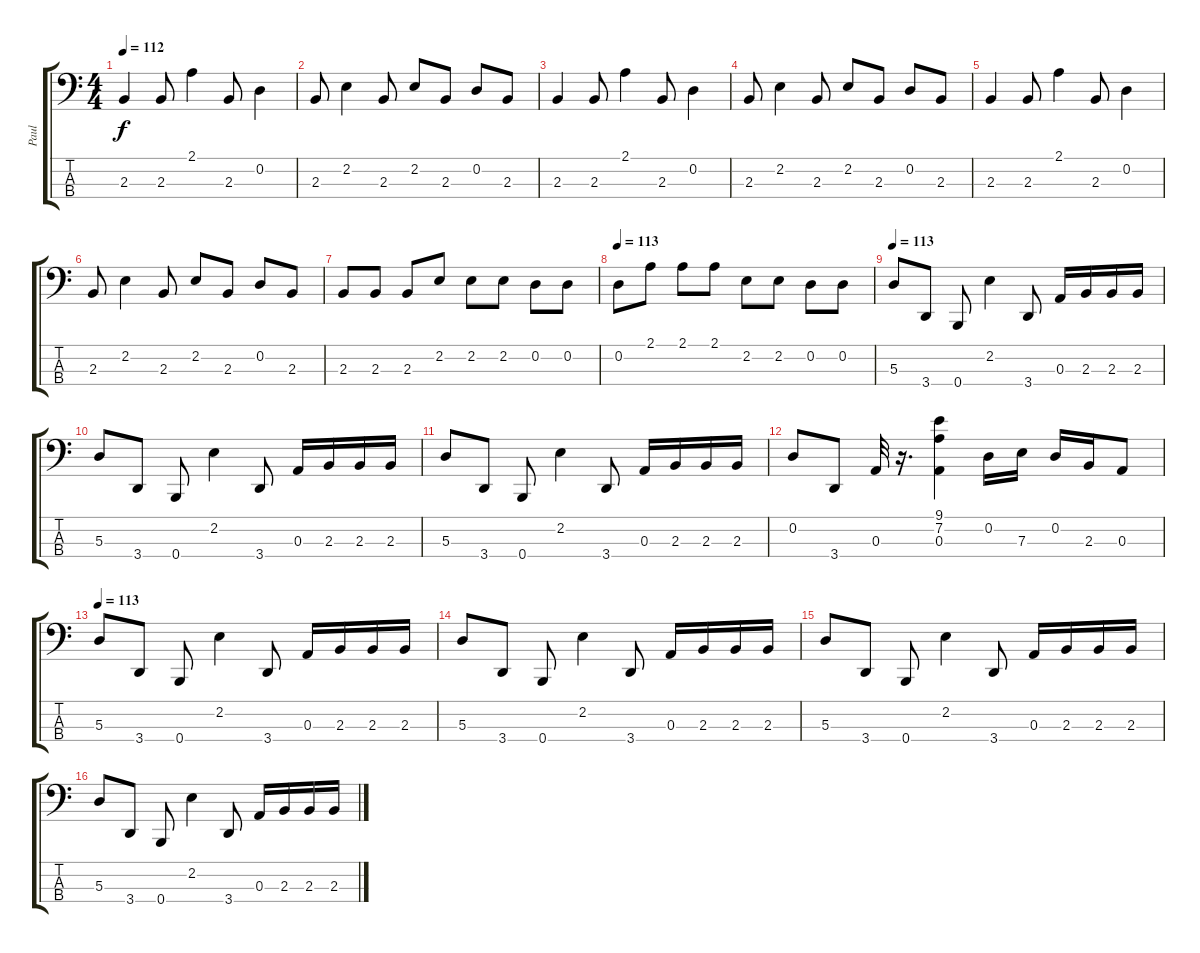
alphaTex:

\track ("Paul" "Paul") {instrument electricbassfinger}
\staff {score tabs}
\tuning (G2 D2 A1 B0) {hide}
\ts (4 4)
\tempo 112
\clef f4
\ks c
2.3.4{dy f} 2.3.8 2.1.4 2.3.8 0.2.4 |
2.3.8 2.2.4 2.3.8 2.2.8 2.3.8 0.2.8 2.3.8 |
2.3.4 2.3.8 2.1.4 2.3.8 0.2.4 |
2.3.8 2.2.4 2.3.8 2.2.8 2.3.8 0.2.8 2.3.8 |
2.3.4 2.3.8 2.1.4 2.3.8 0.2.4 |
2.3.8 2.2.4 2.3.8 2.2.8 2.3.8 0.2.8 2.3.8 |
2.3.8 2.3.8 2.3.8 2.2.8 2.2.8 2.2.8 0.2.8 0.2.8 |
\tempo 113
0.2.8 2.1.8 2.1.8 2.1.8 2.2.8 2.2.8 0.2.8 0.2.8 |
\tempo 113
5.3.8 3.4.8 0.4.8 2.2.4 3.4.8 0.3.16 2.3.16 2.3.16 2.3.16 |
5.3.8 3.4.8 0.4.8 2.2.4 3.4.8 0.3.16 2.3.16 2.3.16 2.3.16 |
5.3.8 3.4.8 0.4.8 2.2.4 3.4.8 0.3.16 2.3.16 2.3.16 2.3.16 |
0.2.8 3.4.8 0.3.32 r.16{d} (9.1 7.2 0.3).4 0.2.16 7.3.16 0.2.16 2.3.16 0.3.8 |
\tempo 113
5.3.8 3.4.8 0.4.8 2.2.4 3.4.8 0.3.16 2.3.16 2.3.16 2.3.16 |
5.3.8 3.4.8 0.4.8 2.2.4 3.4.8 0.3.16 2.3.16 2.3.16 2.3.16 |
5.3.8 3.4.8 0.4.8 2.2.4 3.4.8 0.3.16 2.3.16 2.3.16 2.3.16 |
5.3.8 3.4.8 0.4.8 2.2.4 3.4.8 0.3.16 2.3.16 2.3.16 2.3.16
